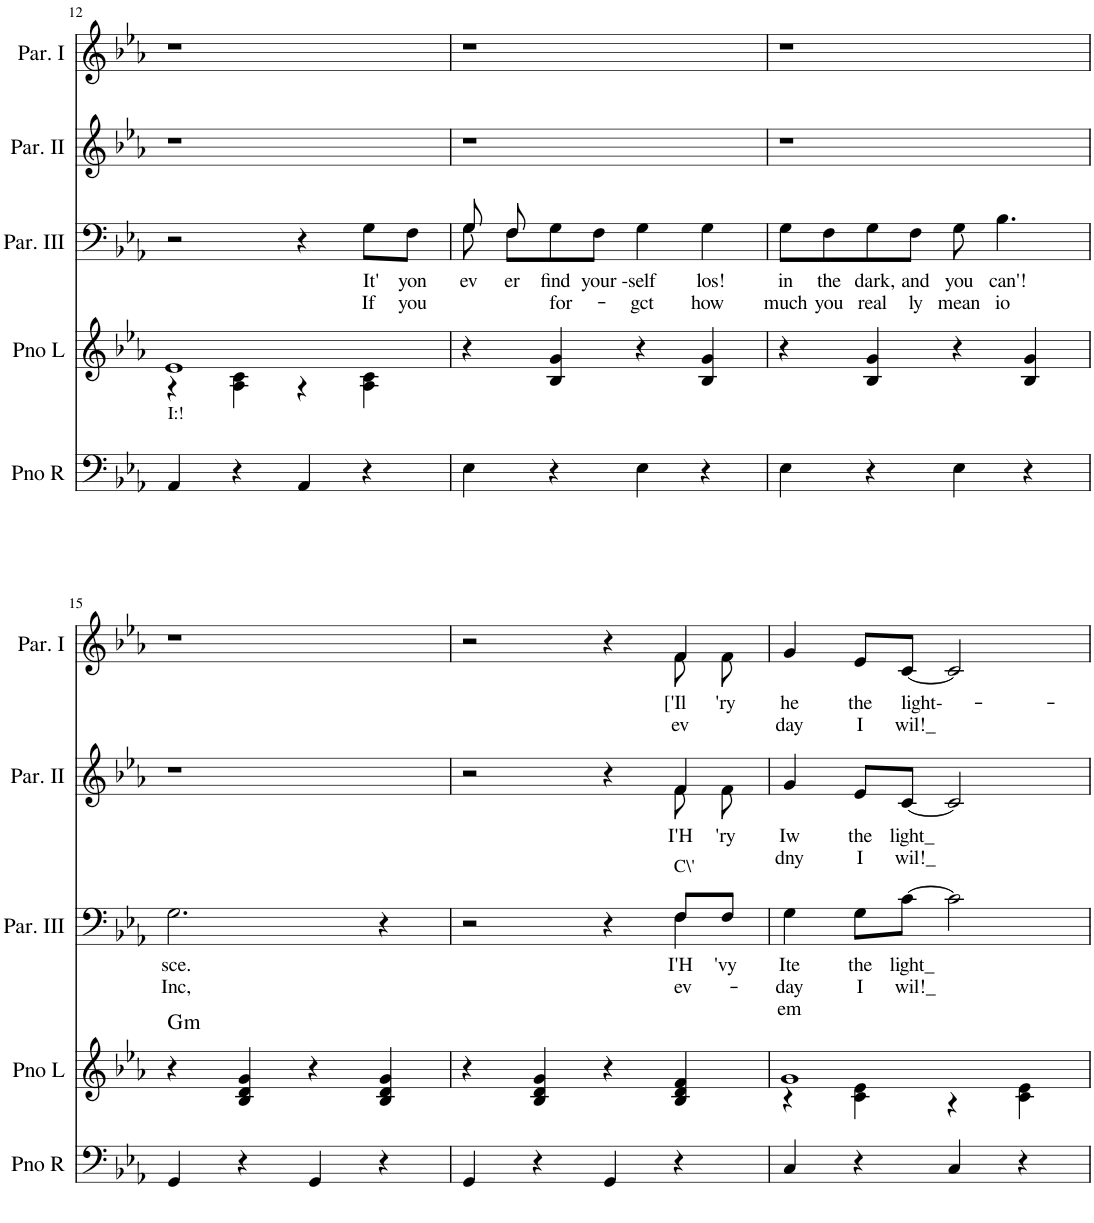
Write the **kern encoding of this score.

**kern	**kern	**harte	**kern	**text	**text	**text	**kern	**text	**text	**kern	**text	**text
*part5	*part4	*part4	*part3	*part3	*part3	*part3	*part2	*part2	*part2	*part1	*part1	*part1
*staff5	*staff4	*	*staff3	*staff3	*staff3	*staff3	*staff2	*staff2	*staff2	*staff1	*staff1	*staff1
*I"Piano R	*I"Piano L	*	*I"Part III	*	*	*	*I"Part II	*	*	*I"Part I	*	*
*I'Pno R	*I'Pno L	*	*I'Par. III	*	*	*	*I'Par. II	*	*	*I'Par. I	*	*
!!LO:PB:g=z
*clefF4	*clefG2	*	*clefF4	*	*	*	*clefG2	*	*	*clefG2	*	*
*k[b-e-a-]	*k[b-e-a-]	*	*k[b-e-a-]	*	*	*	*k[b-e-a-]	*	*	*k[b-e-a-]	*	*
*M2/2	*M2/2	*	*M2/2	*	*	*	*M2/2	*	*	*M2/2	*	*
*met(c|)	*met(c|)	*	*met(c|)	*	*	*	*met(c|)	*	*	*met(c|)	*	*
=12	=12	=12	=12	=12	=12	=12	=12	=12	=12	=12	=12	=12
*	*^	*	*	*	*	*	*	*	*	*	*	*
!LO:TX:a:t=I&colon;!	!	!	!	!	!	!	!	!	!	!	!	!	!
4AA-/	1e-	4r	.	2r	.	.	.	1r	.	.	1r	.	.
4r	.	4A-\ 4c\	.	.	.	.	.	.	.	.	.	.	.
4AA-/	.	4r	.	4r	.	.	.	.	.	.	.	.	.
!	!	!	!	!	!LO:LY:b	!LO:LY:b	!	!	!	!	!	!	!
4r	.	4A-\ 4c\	.	8G\L	It'	If	.	.	.	.	.	.	.
!	!	!	!	!	!LO:LY:b	!LO:LY:b	!	!	!	!	!	!	!
.	.	.	.	8F\J	yon	you	.	.	.	.	.	.	.
*	*v	*v	*	*	*	*	*	*	*	*	*	*	*
=13	=13	=13	=13	=13	=13	=13	=13	=13	=13	=13	=13	=13
*	*	*	*^	*	*	*	*	*	*	*	*	*
!	!	!	!	!	!LO:LY:b	!	!	!	!	!	!	!	!
4E-\	4r	.	8G/	8G\	ev	.	.	1r	.	.	1r	.	.
!	!	!	!	!	!LO:LY:b	!	!	!	!	!	!	!	!
.	.	.	8F/	8F\L	er	.	.	.	.	.	.	.	.
!	!	!	!	!	!LO:LY:b	!LO:LY:b	!	!	!	!	!	!	!
4r	4B-/ 4g/	.	2.ryy	8G\	find	for-	.	.	.	.	.	.	.
!	!	!	!	!	!LO:LY:b	!	!	!	!	!	!	!	!
.	.	.	.	8F\J	your	.	.	.	.	.	.	.	.
!	!	!	!	!	!LO:LY:b	!LO:LY:b	!	!	!	!	!	!	!
4E-\	4r	.	.	4G\	-self	-gct	.	.	.	.	.	.	.
!	!	!	!	!	!LO:LY:b	!LO:LY:b	!	!	!	!	!	!	!
4r	4B-/ 4g/	.	.	4G\	los!	how	.	.	.	.	.	.	.
=14	=14	=14	=14	=14	=14	=14	=14	=14	=14	=14	=14	=14	=14
!	!	!	!	!	!LO:LY:b	!LO:LY:b	!	!	!	!	!	!	!
*	*	*	*v	*v	*	*	*	*	*	*	*	*	*
4E-\	4r	.	8G\L	in	much	.	1r	.	.	1r	.	.
!	!	!	!	!LO:LY:b	!LO:LY:b	!	!	!	!	!	!	!
.	.	.	8F\	the	you	.	.	.	.	.	.	.
!	!	!	!	!LO:LY:b	!LO:LY:b	!	!	!	!	!	!	!
4r	4B-/ 4g/	.	8G\	dark,	real	.	.	.	.	.	.	.
!	!	!	!	!LO:LY:b	!LO:LY:b	!	!	!	!	!	!	!
.	.	.	8F\J	and	ly	.	.	.	.	.	.	.
!	!	!	!	!LO:LY:b	!LO:LY:b	!	!	!	!	!	!	!
4E-\	4r	.	8G\	you	mean	.	.	.	.	.	.	.
!	!	!	!	!LO:LY:b	!LO:LY:b	!	!	!	!	!	!	!
.	.	.	4.B-\	can'!	io	.	.	.	.	.	.	.
4r	4B-/ 4g/	.	.	.	.	.	.	.	.	.	.	.
!!LO:LB:g=z
=15	=15	=15	=15	=15	=15	=15	=15	=15	=15	=15	=15	=15
!	!	!LO:H:kt=m	!	!LO:LY:b	!LO:LY:b	!	!	!	!	!	!	!
4GG/	4r	G:min	2.G\	sce.	Inc,	.	1r	.	.	1r	.	.
4r	4B-/ 4d/ 4g/	.	.	.	.	.	.	.	.	.	.	.
4GG/	4r	.	.	.	.	.	.	.	.	.	.	.
4r	4B-/ 4d/ 4g/	.	4r	.	.	.	.	.	.	.	.	.
=16	=16	=16	=16	=16	=16	=16	=16	=16	=16	=16	=16	=16
*	*	*	*^	*	*	*	*^	*	*	*^	*	*
4GG/	4r	.	2r	2.ryy	.	.	.	2r	2.ryy	.	.	2r	2.ryy	.	.
4r	4B-/ 4d/ 4g/	.	.	.	.	.	.	.	.	.	.	.	.	.	.
4GG/	4r	.	4r	.	.	.	.	4r	.	.	.	4r	.	.	.
!	!	!	!LO:TX:a:t=C\'	!	!	!	!	!	!	!	!	!	!	!	!
!	!	!	!	!	!LO:LY:b	!LO:LY:b	!	!	!	!LO:LY:b	!	!	!	!LO:LY:b	!LO:LY:b
4r	4B-/ 4d/ 4f/	.	8F/L	4F\	I'H	ev-	.	4f/	8f\	I'H	.	4f/	8f\	['Il	ev
!	!	!	!	!	!LO:LY:b	!	!	!	!	!LO:LY:b	!	!	!	!LO:LY:b	!
.	.	.	8F/J	.	'vy	.	.	.	8f\	'ry	.	.	8f\	'ry	.
*	*	*	*v	*v	*	*	*	*	*	*	*	*	*	*	*
=17	=17	=17	=17	=17	=17	=17	=17	=17	=17	=17	=17	=17	=17	=17
*	*^	*	*	*	*	*	*	*	*	*	*	*	*	*
!	!	!	!	!	!LO:LY:b	!LO:LY:b	!LO:LY:b	!	!	!LO:LY:b	!LO:LY:b	!	!	!LO:LY:b	!LO:LY:b
*	*	*	*	*	*	*	*	*v	*v	*	*	*	*	*	*
*	*	*	*	*	*	*	*	*	*	*	*v	*v	*	*
4C/	1g	4r	.	4G\	Ite	-day	em	4g/	Iw	dny	4g/	he	day
!	!	!	!	!	!LO:LY:b	!LO:LY:b	!	!	!LO:LY:b	!LO:LY:b	!	!LO:LY:b	!LO:LY:b
4r	.	4c\ 4e-\	.	8G\L	the	I	.	8e-/L	the	I	8e-/L	the	I
!	!	!	!	!	!LO:LY:b	!LO:LY:b	!	!	!LO:LY:b	!LO:LY:b	!	!LO:LY:b	!LO:LY:b
.	.	.	.	[8c\J	light_	wil!_	.	[8c/J	light_	wil!_	[8c/J	light--	wil!_
4C/	.	4r	.	2c\]	.	.	.	2c/]	.	.	2c/]	.	.
4r	.	4c\ 4e-\	.	.	.	.	.	.	.	.	.	.	.
*	*v	*v	*	*	*	*	*	*	*	*	*	*	*
=	=	=	=	=	=	=	=	=	=	=	=	=
*-	*-	*-	*-	*-	*-	*-	*-	*-	*-	*-	*-	*-
